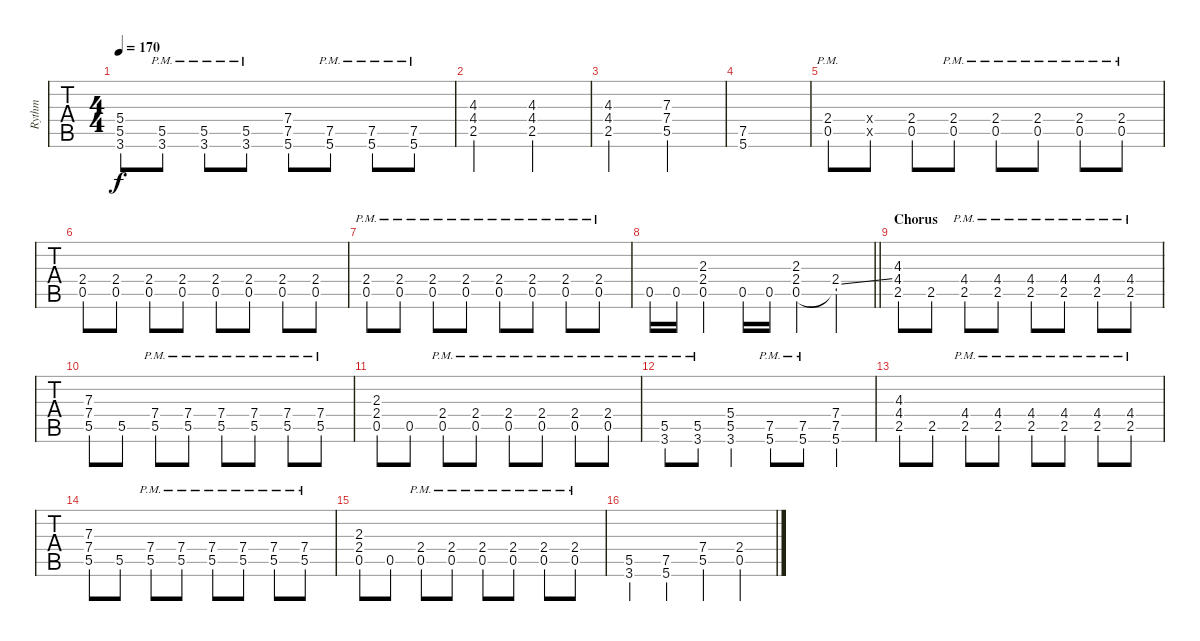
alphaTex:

\track ("Rythm" "Rythm") {instrument distortionguitar}
\staff {tabs}
\tuning (E4 B3 G3 D3 A2 E2) {hide}
\ts (4 4)
\tempo 170
\clef g2
\ks c
(5.4 5.5 3.6).8{dy f} (5.5{pm} 3.6{pm}).8 (5.5{pm} 3.6{pm}).8 (5.5{pm} 3.6{pm}).8 (7.4 7.5 5.6).8 (7.5{pm} 5.6{pm}).8 (7.5{pm} 5.6{pm}).8 (7.5{pm} 5.6{pm}).8 |
(4.3 4.4 2.5).2 (4.3 4.4 2.5).2 |
(4.3 4.4 2.5).2 (7.3 7.4 5.5).2 |
(7.5 5.6).1 |
(2.4{pm} 0.5{pm}).8 (0.4{x} 0.5{x}).8 (2.4 0.5).8 (2.4{pm} 0.5{pm}).8 (2.4{pm} 0.5{pm}).8 (2.4{pm} 0.5{pm}).8 (2.4{pm} 0.5{pm}).8 (2.4{pm} 0.5{pm}).8 |
(2.4 0.5).8 (2.4 0.5).8 (2.4 0.5).8 (2.4 0.5).8 (2.4 0.5).8 (2.4 0.5).8 (2.4 0.5).8 (2.4 0.5).8 |
(2.4{pm} 0.5{pm}).8 (2.4{pm} 0.5{pm}).8 (2.4{pm} 0.5{pm}).8 (2.4{pm} 0.5{pm}).8 (2.4{pm} 0.5{pm}).8 (2.4{pm} 0.5{pm}).8 (2.4{pm} 0.5{pm}).8 (2.4{pm} 0.5{pm}).8 |
\barLineRight lightlight
0.5.16 0.5.16 (2.3 2.4 0.5).4 0.5.16 0.5.16 (2.3 2.4 0.5).4 (2.4{ss} 0.5{t}).4 |
\section ("" "Chorus")
(4.3 4.4 2.5).8 2.5.8 (4.4{pm} 2.5{pm}).8 (4.4{pm} 2.5{pm}).8 (4.4{pm} 2.5{pm}).8 (4.4{pm} 2.5{pm}).8 (4.4{pm} 2.5{pm}).8 (4.4{pm} 2.5{pm}).8 |
(7.3 7.4 5.5).8 5.5.8 (7.4{pm} 5.5{pm}).8 (7.4{pm} 5.5{pm}).8 (7.4{pm} 5.5{pm}).8 (7.4{pm} 5.5{pm}).8 (7.4{pm} 5.5{pm}).8 (7.4{pm} 5.5{pm}).8 |
(2.3 2.4 0.5).8 0.5.8 (2.4{pm} 0.5{pm}).8 (2.4{pm} 0.5{pm}).8 (2.4{pm} 0.5{pm}).8 (2.4{pm} 0.5{pm}).8 (2.4{pm} 0.5{pm}).8 (2.4{pm} 0.5{pm}).8 |
(5.5{pm} 3.6{pm}).8 (5.5{pm} 3.6{pm}).8 (5.4 5.5 3.6).4 (7.5{pm} 5.6{pm}).8 (7.5{pm} 5.6{pm}).8 (7.4 7.5 5.6).4 |
(4.3 4.4 2.5).8 2.5.8 (4.4{pm} 2.5{pm}).8 (4.4{pm} 2.5{pm}).8 (4.4{pm} 2.5{pm}).8 (4.4{pm} 2.5{pm}).8 (4.4{pm} 2.5{pm}).8 (4.4{pm} 2.5{pm}).8 |
(7.3 7.4 5.5).8 5.5.8 (7.4{pm} 5.5{pm}).8 (7.4{pm} 5.5{pm}).8 (7.4{pm} 5.5{pm}).8 (7.4{pm} 5.5{pm}).8 (7.4{pm} 5.5{pm}).8 (7.4{pm} 5.5{pm}).8 |
(2.3 2.4 0.5).8 0.5.8 (2.4{pm} 0.5{pm}).8 (2.4{pm} 0.5{pm}).8 (2.4{pm} 0.5{pm}).8 (2.4{pm} 0.5{pm}).8 (2.4{pm} 0.5{pm}).8 (2.4{pm} 0.5{pm}).8 |
(5.5 3.6).4 (7.5 5.6).4 (7.4 5.5).4 (2.4 0.5).4
